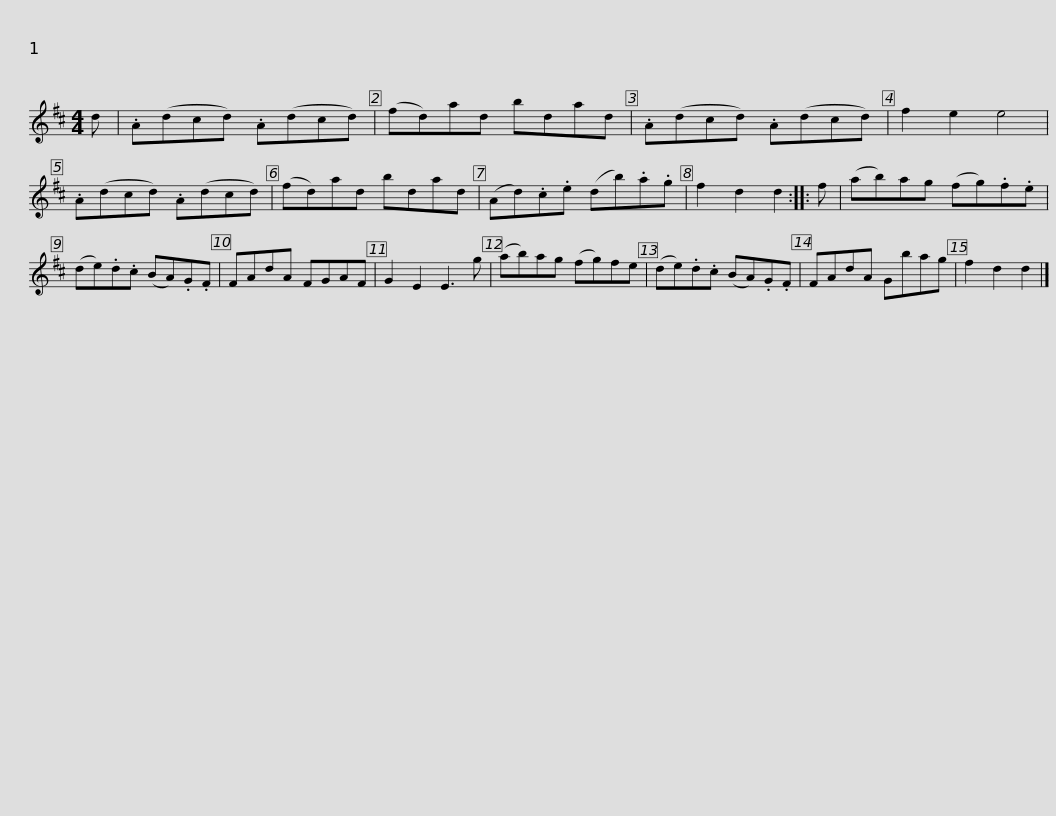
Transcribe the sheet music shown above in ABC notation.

X:1
L:1/8
M:4/4
I:linebreak $
K:D
V:1 treble
V:1
 d | .A(dcd) .A(dcd) | (fd)ad bdad | .A(dcd) .A(dcd) | f2 e2 e4 | %5
 .A(dcd) .A(dcd) | (fd)ad bdad |$ (Ad).c.e (db).a.g | f2 d2 d2 :: f | %10
 (ab)ag (fg).f.e | (de).d.c (BA).G.F | FAdA FGAF | G2 E2 E3 g |$ (ab)ag (fg)fe | %15
 (de).d.c (BA).G.F | FAdA Gbag | f2 d2 d2 |] %18
